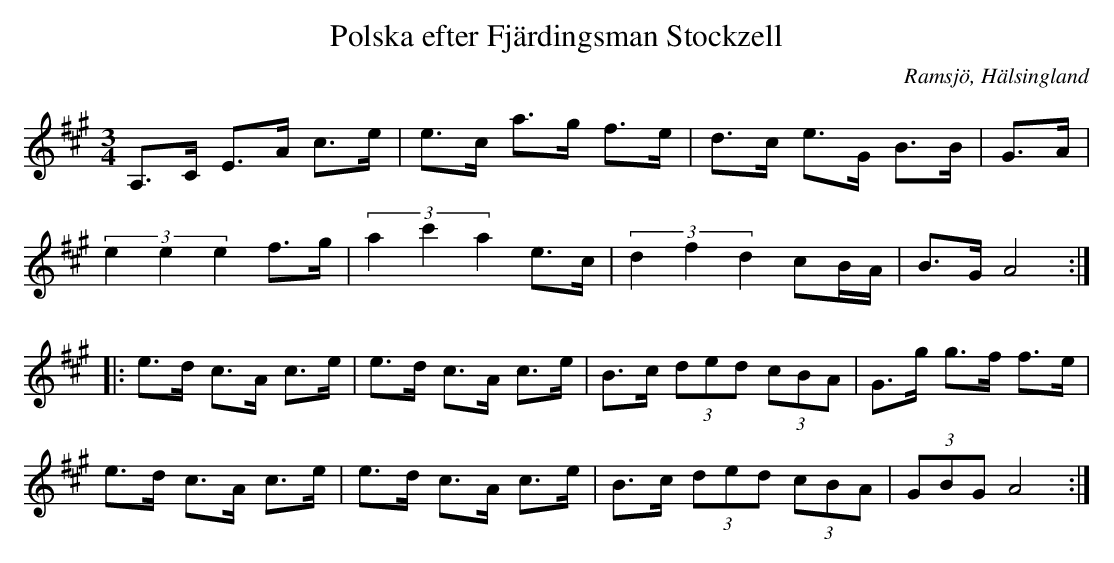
X:1
T:Polska efter Fjärdingsman Stockzell
O: Ramsjö, Hälsingland
M:3/4
L:1/8
K:A
A,>C E>A c>e|e>c a>g f>e| d>c e>G B>B |G>A |
(3e2 e2 e2 f>g | (3a2 c'2 a2 e>c | (3d2 f2 d2 cB/A/ | B>G A4 :|
|: e>d c>A c>e | e>d c>A c>e | B>c (3ded (3cBA | G>g g>f f>e |
e>d c>A c>e | e>d c>A c>e | B>c (3ded (3cBA | (3GBG A4 :|]
